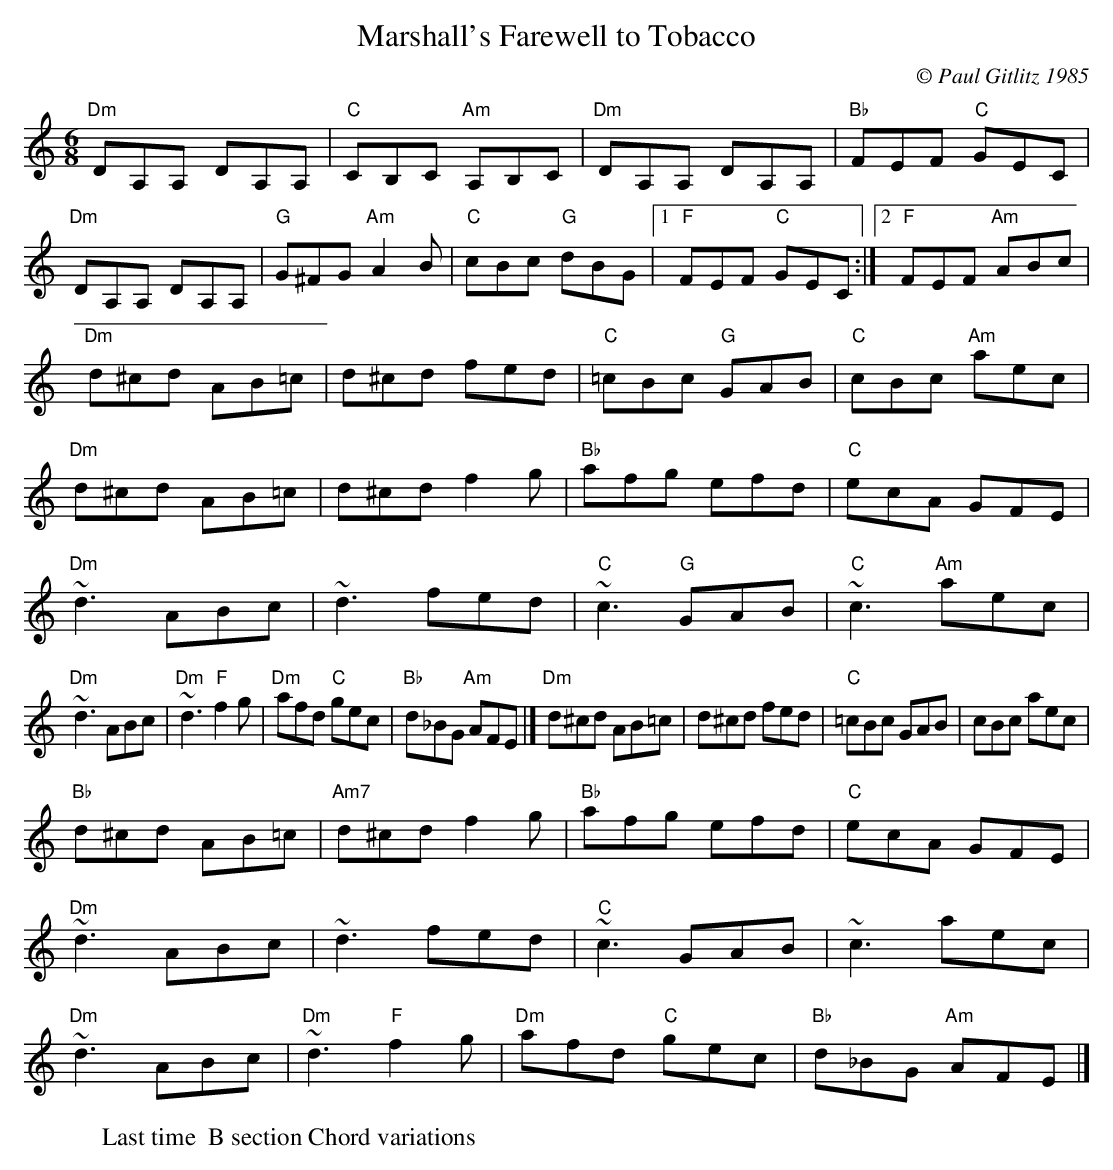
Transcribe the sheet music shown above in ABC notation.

X:1
T:Marshall's Farewell to Tobacco
M:6/8
L:1/8
C:© Paul Gitlitz 1985
K:C
"Dm"DA,A, DA,A,|"C"CB,C "Am"A,B,C|"Dm"DA,A, DA,A,|"Bb"FEF "C"GEC|!
"Dm"DA,A, DA,A,|"G"G^FG "Am"A2 B|"C"cBc "G"dBG|1 "F"FEF "C"GEC:|2 "F"FEF "Am"ABc|!
"Dm"d^cd AB=c|d^cd fed|"C"=cBc "G"GAB|"C"cBc "Am"aec|!
"Dm"d^cd AB=c|d^cd f2 g|"Bb"afg efd|"C"ecA GFE|!
~"Dm"d3 ABc|~d3fed|~"C"c3 "G"GAB|~"C"c3 "Am"aec|!
~"Dm"d3 ABc|"Dm"~d3 "F"f2 g|"Dm"afd "C"gec|"Bb"d_BG "Am"AFE|]
W: Last time  B section Chord variations
"Dm"d^cd AB=c|d^cd fed|"C"=cBc GAB|cBc aec|!
"Bb"d^cd AB=c|"Am7"d^cd f2 g|"Bb"afg efd|"C"ecA GFE|!
~"Dm"d3 ABc|~d3fed|~"C"c3 GAB|~c3 aec|!
~"Dm"d3 ABc|"Dm"~d3 "F"f2 g|"Dm"afd "C"gec|"Bb"d_BG "Am"AFE|]
